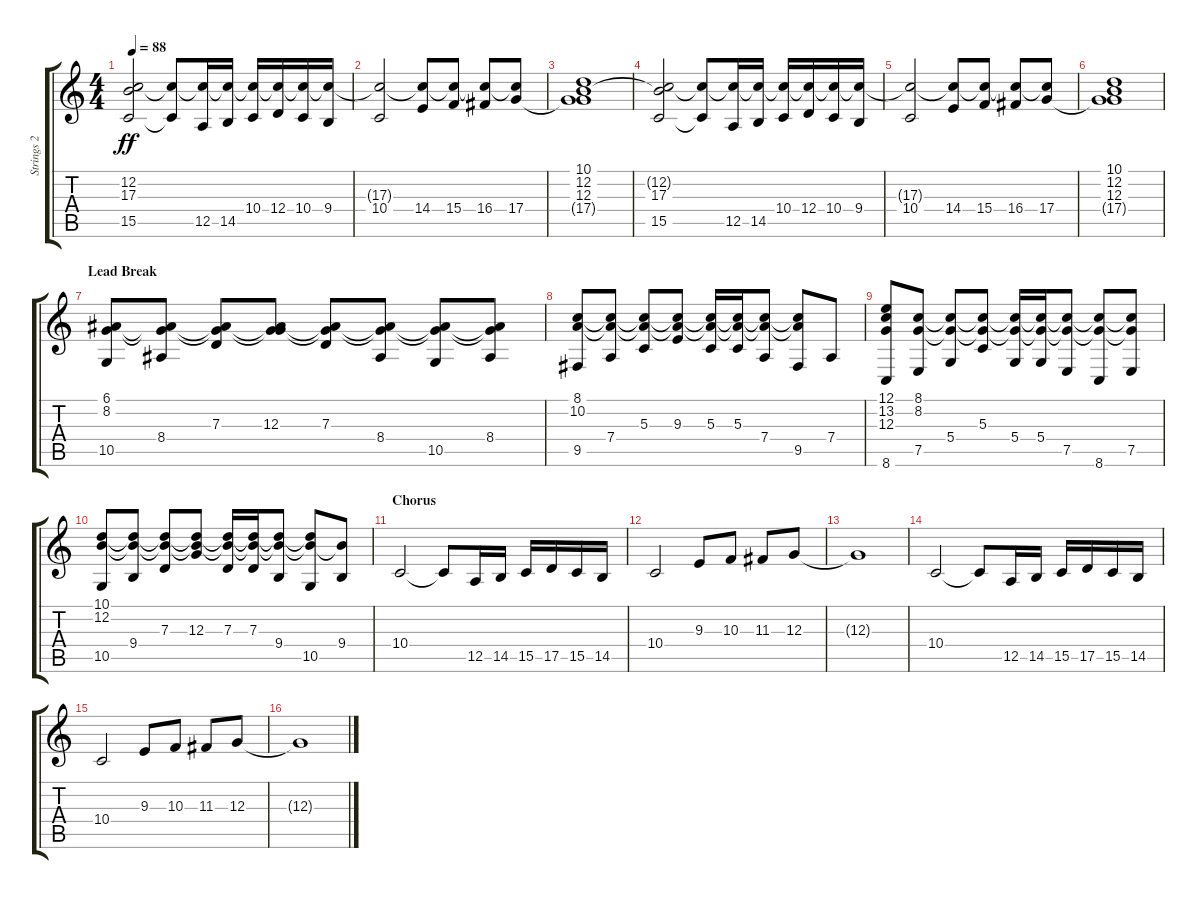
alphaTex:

\track ("Strings 2" "Strings 2") {instrument stringensemble1}
\staff {score tabs}
\tuning (E4 B3 G3 D3 A2 E2) {hide}
\ts (4 4)
\tempo 88
\clef g2
\ks c
(12.2{t} 17.3 15.5).2{dy ff} (17.3{t} 15.5{t}).8 (17.3{t} 12.5).16 (17.3{t} 14.5).16 (17.3{t} 10.4).16 (17.3{t} 12.4).16 (17.3{t} 10.4).16 (17.3{t} 9.4).16 |
(17.3{t} 10.4).2 (17.3{t} 14.4).8 (17.3{t} 15.4).8 (17.3{t} 16.4).8 (17.3{t} 17.4).8 |
(10.1 12.2 12.3 17.4{t}).1 |
(12.2{t} 17.3 15.5).2 (17.3{t} 15.5{t}).8 (17.3{t} 12.5).16 (17.3{t} 14.5).16 (17.3{t} 10.4).16 (17.3{t} 12.4).16 (17.3{t} 10.4).16 (17.3{t} 9.4).16 |
(17.3{t} 10.4).2 (17.3{t} 14.4).8 (17.3{t} 15.4).8 (17.3{t} 16.4).8 (17.3{t} 17.4).8 |
(10.1 12.2 12.3 17.4{t}).1 |
\section ("" "Lead Break")
(6.1 8.2 10.5).8 (6.1{t} 8.2{t} 8.4).8 (6.1{t} 8.2{t} 7.3).8 (6.1{t} 8.2{t} 12.3).8 (6.1{t} 8.2{t} 7.3).8 (6.1{t} 8.2{t} 8.4).8 (6.1{t} 8.2{t} 10.5).8 (6.1{t} 8.2{t} 8.4).8 |
(8.1 10.2 9.5).8 (8.1{t} 10.2{t} 7.4).8 (8.1{t} 10.2{t} 5.3).8 (8.1{t} 10.2{t} 9.3).8 (8.1{t} 10.2{t} 5.3).16 (8.1{t} 10.2{t} 5.3).16 (8.1{t} 10.2{t} 7.4).8 (8.1{t} 10.2{t} 9.5).8 7.4.8 |
(12.1 13.2 12.3 8.6).8 (8.1 8.2 7.5).8 (8.1{t} 8.2{t} 5.4).8 (8.1{t} 8.2{t} 5.3).8 (8.1{t} 8.2{t} 5.4).16 (8.1{t} 8.2{t} 5.4).16 (8.1{t} 8.2{t} 7.5).8 (8.1{t} 8.2{t} 8.6).8 (8.1{t} 8.2{t} 7.5).8 |
(10.1 12.2 10.5).8 (10.1{t} 12.2{t} 9.4).8 (10.1{t} 12.2{t} 7.3).8 (10.1{t} 12.2{t} 12.3).8 (10.1{t} 12.2{t} 7.3).16 (10.1{t} 12.2{t} 7.3).16 (10.1{t} 12.2{t} 9.4).8 (10.1{t} 12.2{t} 10.5).8 (12.2{t} 9.4).8 |
\section ("" "Chorus")
10.4.2 10.4{t}.8 12.5.16 14.5.16 15.5.16 17.5.16 15.5.16 14.5.16 |
10.4.2 9.3.8 10.3.8 11.3.8 12.3.8 |
12.3{t}.1 |
10.4.2 10.4{t}.8 12.5.16 14.5.16 15.5.16 17.5.16 15.5.16 14.5.16 |
10.4.2 9.3.8 10.3.8 11.3.8 12.3.8 |
12.3{t}.1
